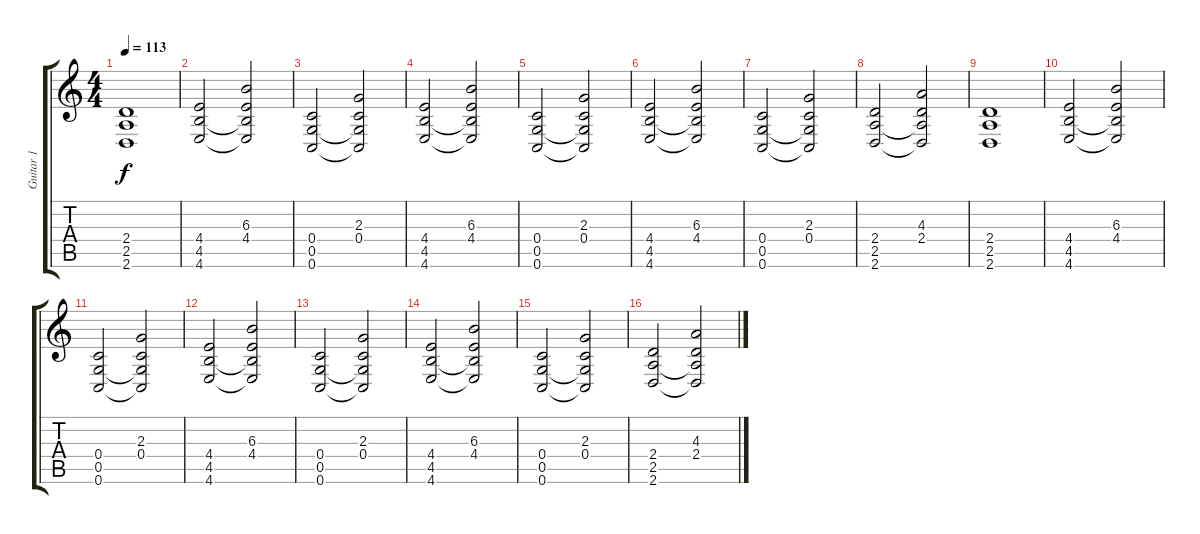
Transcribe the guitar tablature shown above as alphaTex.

\track ("Guitar 1" "Guitar 1") {instrument overdrivenguitar}
\staff {score tabs}
\tuning (D4 A3 F3 C3 G2 C2) {hide}
\ts (4 4)
\tempo 113
\clef g2
\ks c
(2.4 2.5 2.6).1{dy f} |
(4.4 4.5 4.6).2 (6.3 4.4 4.5{t} 4.6{t}).2 |
(0.4 0.5 0.6).2 (2.3 0.4 0.5{t} 0.6{t}).2 |
(4.4 4.5 4.6).2 (6.3 4.4 4.5{t} 4.6{t}).2 |
(0.4 0.5 0.6).2 (2.3 0.4 0.5{t} 0.6{t}).2 |
(4.4 4.5 4.6).2 (6.3 4.4 4.5{t} 4.6{t}).2 |
(0.4 0.5 0.6).2 (2.3 0.4 0.5{t} 0.6{t}).2 |
(2.4 2.5 2.6).2 (4.3 2.4 2.5{t} 2.6{t}).2 |
(2.4 2.5 2.6).1 |
(4.4 4.5 4.6).2 (6.3 4.4 4.5{t} 4.6{t}).2 |
(0.4 0.5 0.6).2 (2.3 0.4 0.5{t} 0.6{t}).2 |
(4.4 4.5 4.6).2 (6.3 4.4 4.5{t} 4.6{t}).2 |
(0.4 0.5 0.6).2 (2.3 0.4 0.5{t} 0.6{t}).2 |
(4.4 4.5 4.6).2 (6.3 4.4 4.5{t} 4.6{t}).2 |
(0.4 0.5 0.6).2 (2.3 0.4 0.5{t} 0.6{t}).2 |
(2.4 2.5 2.6).2 (4.3 2.4 2.5{t} 2.6{t}).2
